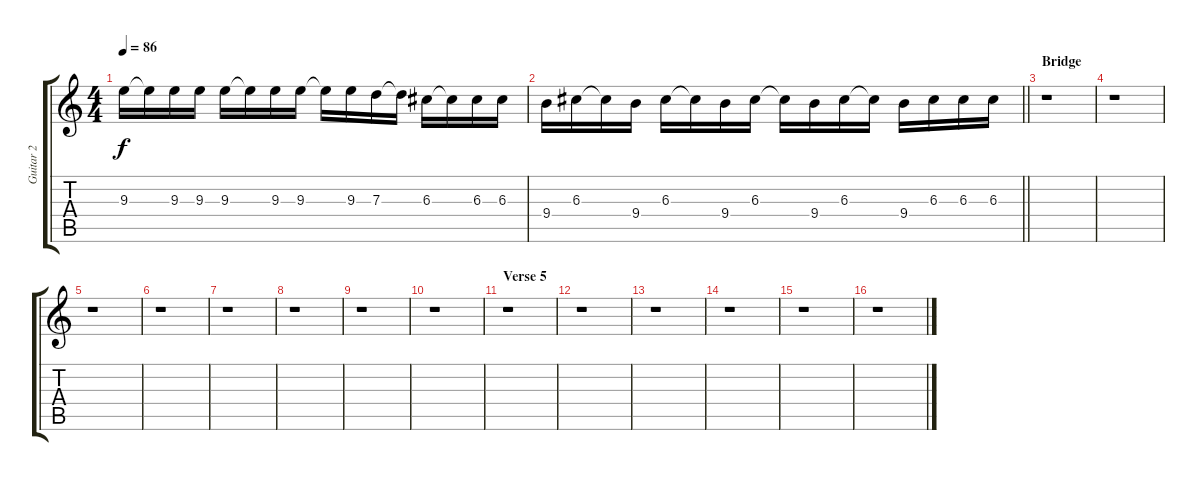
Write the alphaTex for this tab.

\track ("Guitar 2" "Guitar 2") {instrument electricguitarclean}
\staff {score tabs}
\tuning (E4 B3 G3 D3 A2 E2) {hide}
\ts (4 4)
\tempo 86
\clef g2
\ks c
9.3.16{dy f} 9.3{t}.16 9.3.16 9.3.16 9.3.16 9.3{t}.16 9.3.16 9.3.16 9.3{t}.16 9.3.16 7.3.16 7.3{t}.16 6.3.16 6.3{t}.16 6.3.16 6.3.16 |
\barLineRight lightlight
9.4.16 6.3.16 6.3{t}.16 9.4.16 6.3.16 6.3{t}.16 9.4.16 6.3.16 6.3{t}.16 9.4.16 6.3.16 6.3{t}.16 9.4.16 6.3.16 6.3.16 6.3.16 |
\section ("" "Bridge")
r.1 |
r.1 |
r.1 |
r.1 |
r.1 |
r.1 |
r.1 |
r.1 |
\section ("" "Verse 5")
r.1 |
r.1 |
r.1 |
r.1 |
r.1 |
r.1
